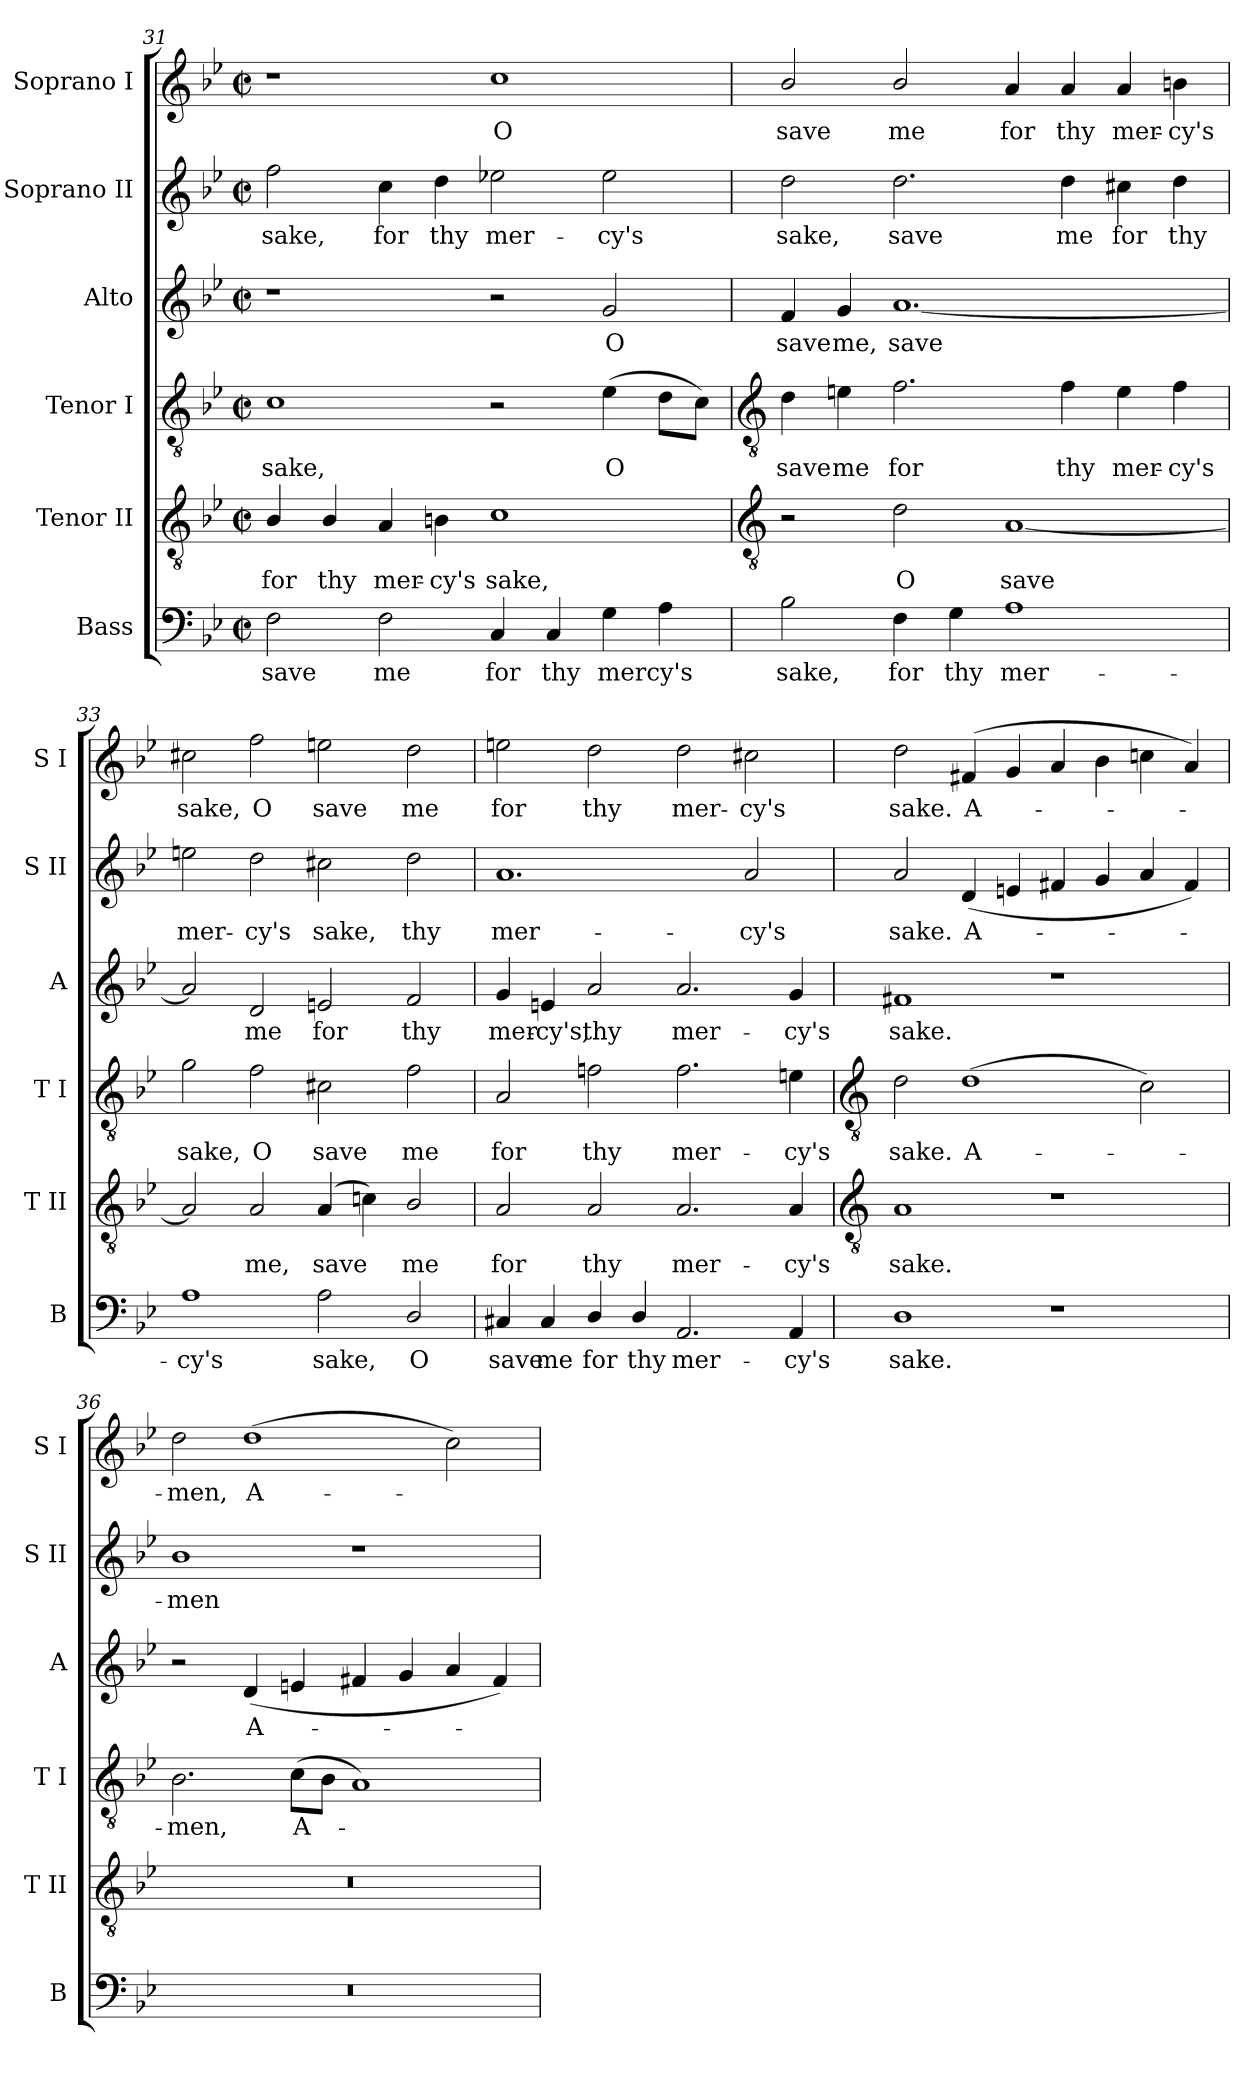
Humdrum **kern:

**kern	**text	**kern	**text	**kern	**text	**kern	**text	**kern	**text	**kern	**text
*part6	*part6	*part5	*part5	*part4	*part4	*part3	*part3	*part2	*part2	*part1	*part1
*staff6	*staff6	*staff5	*staff5	*staff4	*staff4	*staff3	*staff3	*staff2	*staff2	*staff1	*staff1
*I"Bass	*	*I"Tenor II	*	*I"Tenor I	*	*I"Alto	*	*I"Soprano II	*	*I"Soprano I	*
*I'B	*	*I'T II	*	*I'T I	*	*I'A	*	*I'S II	*	*I'S I	*
*clefF4	*	*clefGv2	*	*clefGv2	*	*clefG2	*	*clefG2	*	*clefG2	*
*k[b-e-]	*	*k[b-e-]	*	*k[b-e-]	*	*k[b-e-]	*	*k[b-e-]	*	*k[b-e-]	*
*B-:	*	*B-:	*	*B-:	*	*B-:	*	*B-:	*	*B-:	*
*M4/2	*	*M4/2	*	*M4/2	*	*M4/2	*	*M4/2	*	*M4/2	*
*met(c|)	*	*met(c|)	*	*met(c|)	*	*met(c|)	*	*met(c|)	*	*met(c|)	*
=31	=31	=31	=31	=31	=31	=31	=31	=31	=31	=31	=31
!	!LO:LY:b	!	!LO:LY:b	!	!LO:LY:b	!	!	!	!LO:LY:b	!	!
2F	save	4B-/	for	1c	sake,	1r	.	2ff	sake,	1r	.
!	!	!	!LO:LY:b	!	!	!	!	!	!	!	!
.	.	4B-/	thy	.	.	.	.	.	.	.	.
!	!LO:LY:b	!	!LO:LY:b	!	!	!	!	!	!LO:LY:b	!	!
2F	me	4A	mer-	.	.	.	.	4cc	for	.	.
!	!	!	!LO:LY:b	!	!	!	!	!	!LO:LY:b	!	!
.	.	4Bn	-cy's	.	.	.	.	4dd	thy	.	.
!	!LO:LY:b	!	!LO:LY:b	!	!	!	!	!	!LO:LY:b	!	!LO:LY:b
4C	for	1c	sake,	2r	.	2r	.	2ee-X	mer-	1cc	O
!	!LO:LY:b	!	!	!	!	!	!	!	!	!	!
4C	thy	.	.	.	.	.	.	.	.	.	.
!	!LO:LY:b	!	!	!	!LO:LY:b	!	!LO:LY:b	!	!LO:LY:b	!	!
4G	mercy's	.	.	(>4e-	O	2g	O	2ee-	-cy's	.	.
4A	.	.	.	8dL	.	.	.	.	.	.	.
.	.	.	.	8cJ)	.	.	.	.	.	.	.
!!LO:LB:g=z
=32	=32	=32	=32	=32	=32	=32	=32	=32	=32	=32	=32
*	*	*clefGv2	*	*clefGv2	*	*	*	*	*	*	*
!	!LO:LY:b	!	!	!	!LO:LY:b	!	!LO:LY:b	!	!LO:LY:b	!	!LO:LY:b
2B-	sake,	2r	.	4d	save	4f	save	2dd	sake,	2b-/	save
!	!	!	!	!	!LO:LY:b	!	!LO:LY:b	!	!	!	!
.	.	.	.	4en	me	4g	me,	.	.	.	.
!	!LO:LY:b	!	!LO:LY:b	!	!LO:LY:b	!	!LO:LY:b	!	!LO:LY:b	!	!LO:LY:b
4F	for	2d	O	2.f	for	[1.a	save	2.dd	save	2b-/	me
!	!LO:LY:b	!	!	!	!	!	!	!	!	!	!
4G	thy	.	.	.	.	.	.	.	.	.	.
!	!LO:LY:b	!	!LO:LY:b	!	!	!	!	!	!	!	!LO:LY:b
1A	mer-	[1A	save	.	.	.	.	.	.	4a	for
!	!	!	!	!	!LO:LY:b	!	!	!	!LO:LY:b	!	!LO:LY:b
.	.	.	.	4f	thy	.	.	4dd	me	4a	thy
!	!	!	!	!	!LO:LY:b	!	!	!	!LO:LY:b	!	!LO:LY:b
.	.	.	.	4e	mer-	.	.	4cc#X	for	4a	mer-
!	!	!	!	!	!LO:LY:b	!	!	!	!LO:LY:b	!	!LO:LY:b
.	.	.	.	4f	-cy's	.	.	4dd	thy	4bn	-cy's
=33	=33	=33	=33	=33	=33	=33	=33	=33	=33	=33	=33
!	!LO:LY:b	!	!	!	!LO:LY:b	!	!	!	!LO:LY:b	!	!LO:LY:b
1A	-cy's	2A]	.	2g	sake,	2a]	.	2een	mer-	2cc#X	sake,
!	!	!	!LO:LY:b	!	!LO:LY:b	!	!LO:LY:b	!	!LO:LY:b	!	!LO:LY:b
.	.	2A	me,	2f	O	2d	me	2dd	-cy's	2ff	O
!	!LO:LY:b	!	!LO:LY:b	!	!LO:LY:b	!	!LO:LY:b	!	!LO:LY:b	!	!LO:LY:b
2A	sake,	(<4A	save	2c#X	save	2en	for	2cc#X	sake,	2een	save
.	.	4cn)	.	.	.	.	.	.	.	.	.
!	!LO:LY:b	!	!LO:LY:b	!	!LO:LY:b	!	!LO:LY:b	!	!LO:LY:b	!	!LO:LY:b
2D/	O	2B-/	me	2f	me	2f	thy	2dd	thy	2dd	me
=34	=34	=34	=34	=34	=34	=34	=34	=34	=34	=34	=34
!	!LO:LY:b	!	!LO:LY:b	!	!LO:LY:b	!	!LO:LY:b	!	!LO:LY:b	!	!LO:LY:b
4C#X	save	2A	for	2A	for	4g	mer-	1.a	mer-	2een	for
!	!LO:LY:b	!	!	!	!	!	!LO:LY:b	!	!	!	!
4C#	me	.	.	.	.	4en	-cy's,	.	.	.	.
!	!LO:LY:b	!	!LO:LY:b	!	!LO:LY:b	!	!LO:LY:b	!	!	!	!LO:LY:b
4D/	for	2A	thy	2fn	thy	2a	thy	.	.	2dd	thy
!	!LO:LY:b	!	!	!	!	!	!	!	!	!	!
4D/	thy	.	.	.	.	.	.	.	.	.	.
!	!LO:LY:b	!	!LO:LY:b	!	!LO:LY:b	!	!LO:LY:b	!	!	!	!LO:LY:b
2.AA	mer-	2.A	mer-	2.f	mer-	2.a	mer-	.	.	2dd	mer-
!	!	!	!	!	!	!	!	!	!LO:LY:b	!	!LO:LY:b
.	.	.	.	.	.	.	.	2a	-cy's	2cc#X	-cy's
!	!LO:LY:b	!	!LO:LY:b	!	!LO:LY:b	!	!LO:LY:b	!	!	!	!
4AA	-cy's	4A	-cy's	4en	-cy's	4g	-cy's	.	.	.	.
!!LO:LB:g=z
=35	=35	=35	=35	=35	=35	=35	=35	=35	=35	=35	=35
*	*	*clefGv2	*	*clefGv2	*	*	*	*	*	*	*
!	!LO:LY:b	!	!LO:LY:b	!	!LO:LY:b	!	!LO:LY:b	!	!LO:LY:b	!	!LO:LY:b
1D	sake.	1A	sake.	2d	sake.	1f#X	sake.	2a	sake.	2dd	sake.
!	!	!	!	!	!LO:LY:b	!	!	!	!LO:LY:b	!	!LO:LY:b
.	.	.	.	(>1d	A-	.	.	(<4d	A-	(<4f#X	A-
.	.	.	.	.	.	.	.	4en	.	4g	.
1r	.	1r	.	.	.	1r	.	4f#X	.	4a	.
.	.	.	.	.	.	.	.	4g	.	4b-	.
.	.	.	.	2c)	.	.	.	4a	.	4ccn	.
.	.	.	.	.	.	.	.	4f#)	.	4a)	.
=36	=36	=36	=36	=36	=36	=36	=36	=36	=36	=36	=36
!	!	!	!	!	!LO:LY:b	!	!	!	!LO:LY:b	!	!LO:LY:b
0r	.	0r	.	2.B-	men,	2r	.	1b-	men	2dd	men,
!	!	!	!	!	!	!	!LO:LY:b	!	!	!	!LO:LY:b
.	.	.	.	.	.	(<4d	A-	.	.	(>1dd	A-
!	!	!	!	!	!LO:LY:b	!	!	!	!	!	!
.	.	.	.	(>8cL	A-	4en	.	.	.	.	.
.	.	.	.	8B-J	.	.	.	.	.	.	.
.	.	.	.	1A)	.	4f#X	.	1r	.	.	.
.	.	.	.	.	.	4g	.	.	.	.	.
.	.	.	.	.	.	4a	.	.	.	2cc)	.
.	.	.	.	.	.	4f#)	.	.	.	.	.
=	=	=	=	=	=	=	=	=	=	=	=
*-	*-	*-	*-	*-	*-	*-	*-	*-	*-	*-	*-
